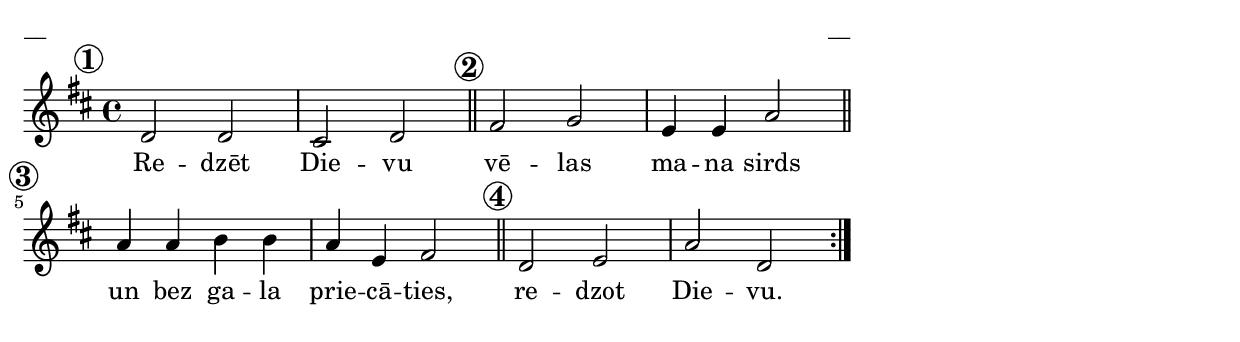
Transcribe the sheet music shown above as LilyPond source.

\version "2.13.18"

\paper {
line-width = 14\cm
left-margin = 0.4\cm
between-system-padding = 0.1\cm
between-system-space = 0.1\cm
}

\layout {
indent = #0
ragged-last = ##f
}

%chordsA = \chordmode {}

voiceA = \relative c' {
\clef "treble"
\key d \major
\override Score.RehearsalMark #'break-align-symbols = #'(time-signature)
\time 4/4

\repeat volta 2 {
\mark \markup {\circle \bold 1 }
d2 d | cis d \bar"||"
\mark \markup {\circle \bold 2 }
fis g | e4 e a2 \bar"||"
\mark \markup {\circle \bold 3 }
a4 a b b | a e fis2 \bar"||"
\mark \markup {\circle \bold 4 }
d e | a d,
}
}

lyricA = \lyricmode {
Re -- dzēt Die -- vu vē -- las ma -- na sirds un bez ga -- la prie -- cā -- ties, re -- dzot Die -- vu.
}


fullScore = <<
%\new ChordNames { \chordsA }
\new Staff {
<<
\new Voice = "voiceA" { \oneVoice \autoBeamOff \voiceA }
\lyricsto "voiceA" \new Lyrics \lyricA
>>
}
>>


\score {
\fullScore
\header { piece = "__" opus = "__" }
}
\markup { \with-color #(x11-color 'white) \sans \smaller "aaa" }
\score {
\unfoldRepeats
\fullScore
\midi {
\context { \Staff \remove "Staff_performer" }
\context { \Voice \consists "Staff_performer" }
}
}


